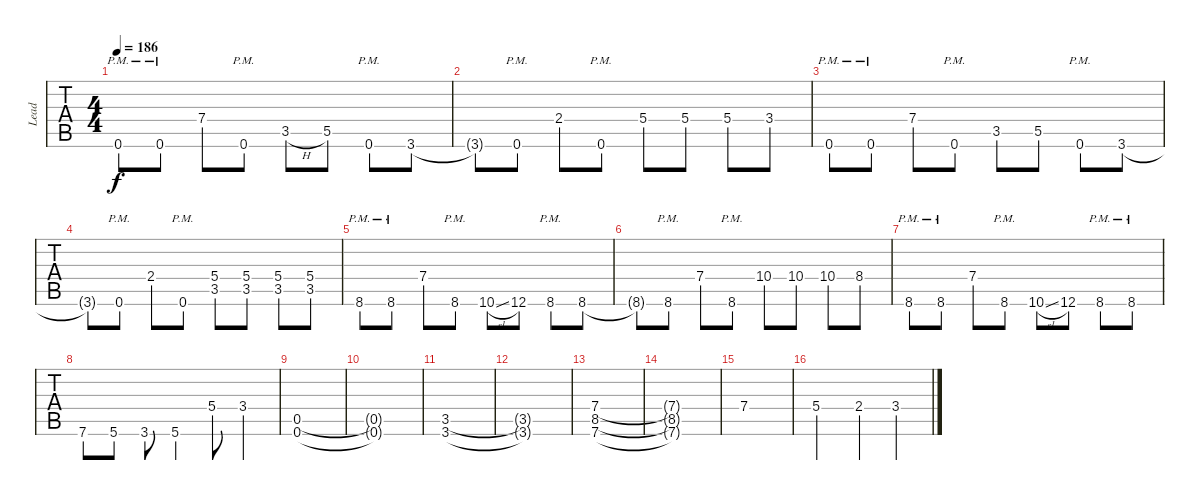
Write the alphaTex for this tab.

\track ("Lead" "Lead") {instrument distortionguitar}
\staff {tabs}
\tuning (Eb4 Bb3 Gb3 Db3 Ab2 Db2) {hide}
\ts (4 4)
\tempo 186
\clef g2
\ks db
0.6{pm}.8{dy f} 0.6{pm}.8 7.4.8 0.6{pm}.8 3.5{h}.8 5.5.8 0.6{pm}.8 3.6.8 |
3.6{t}.8 0.6{pm}.8 2.4.8 0.6{pm}.8 5.4.8 5.4.8 5.4.8 3.4.8 |
0.6{pm}.8 0.6{pm}.8 7.4.8 0.6{pm}.8 3.5.8 5.5.8 0.6{pm}.8 3.6.8 |
3.6{t}.8 0.6{pm}.8 2.4.8 0.6{pm}.8 (5.4 3.5).8 (5.4 3.5).8 (5.4 3.5).8 (5.4 3.5).8 |
8.6{pm}.8 8.6{pm}.8 7.4.8 8.6{pm}.8 10.6{sl}.8 12.6.8 8.6{pm}.8 8.6.8 |
8.6{t}.8 8.6{pm}.8 7.4.8 8.6{pm}.8 10.4.8 10.4.8 10.4.8 8.4.8 |
8.6{pm}.8 8.6{pm}.8 7.4.8 8.6{pm}.8 10.6{sl}.8 12.6.8 8.6{pm}.8 8.6{pm}.8 |
7.6.8 5.6.8 3.6.8 5.6.4 5.4.8 3.4.4 |
(0.5 0.6).1 |
(0.5{t} 0.6{t}).1 |
(3.5 3.6).1 |
(3.5{t} 3.6{t}).1 |
(7.4 8.5 7.6).1 |
(7.4{t} 8.5{t} 7.6{t}).1 |
7.4.1 |
5.4.2 2.4.4 3.4.4
